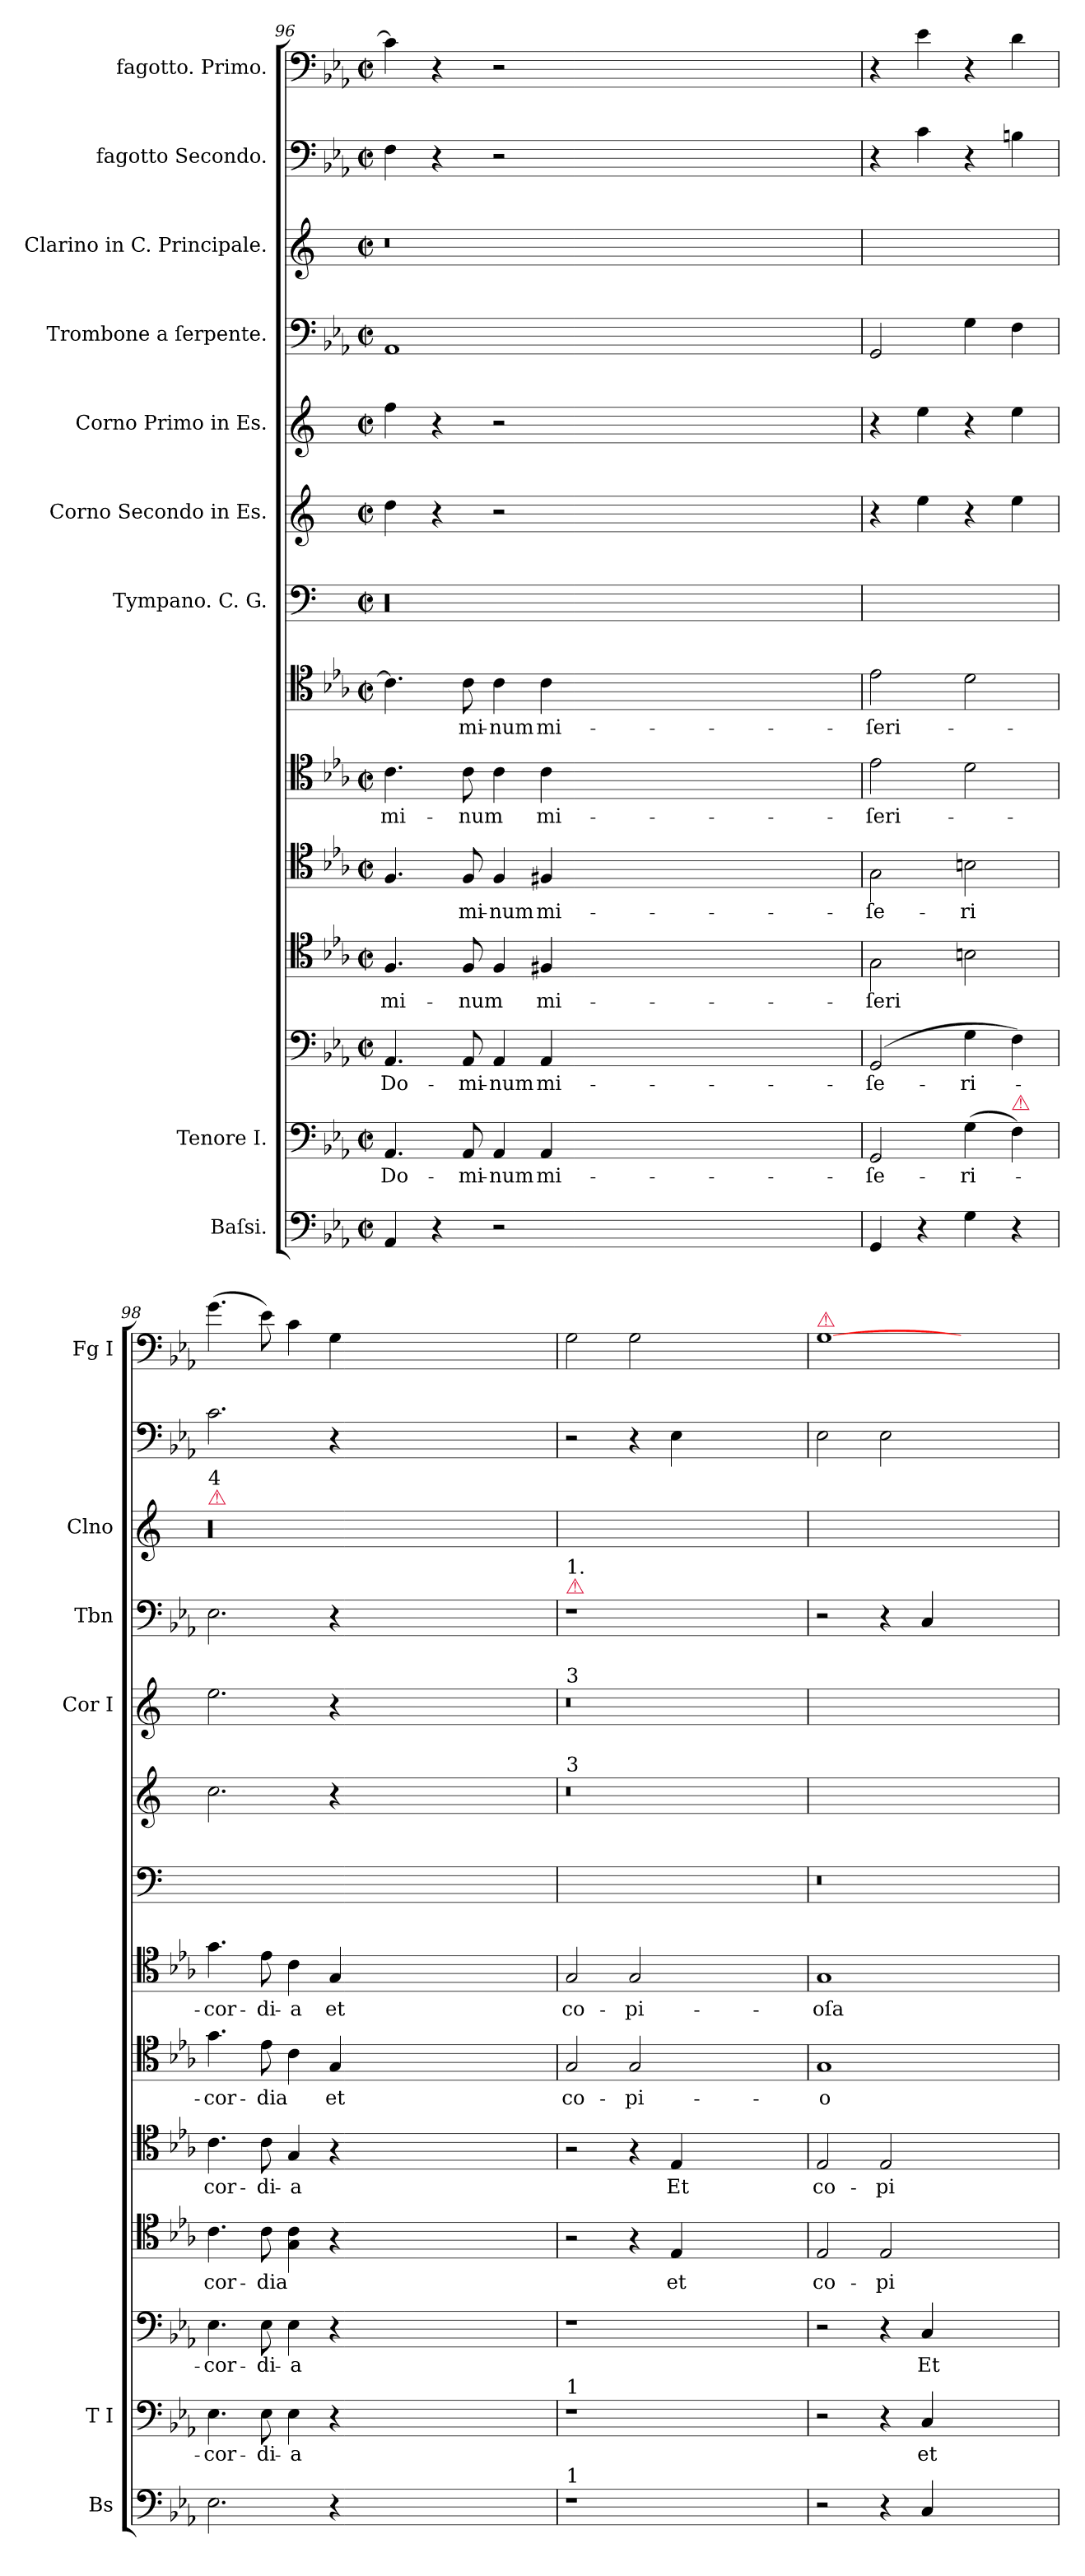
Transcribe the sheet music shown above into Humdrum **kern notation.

**kern	**kern	**text	**kern	**text	**kern	**text	**kern	**text	**kern	**text	**kern	**text	**kern	**kern	**kern	**kern	**kern	**kern	**kern
*part9	*part8	*part8	*part8	*part8	*part8	*part8	*part8	*part8	*part8	*part8	*part8	*part8	*part7	*part6	*part5	*part4	*part3	*part2	*part1
*staff14	*staff13	*staff13	*staff12	*staff12	*staff11	*staff11	*staff10	*staff10	*staff9	*staff9	*staff8	*staff8	*staff7	*staff6	*staff5	*staff4	*staff3	*staff2	*staff1
*I"Baſsi.	*I"Tenore I.	*	*	*	*	*	*	*	*	*	*	*	*I"Tympano. C. G.	*I"Corno Secondo in Es.	*I"Corno Primo in Es.	*I"Trombone a ſerpente.	*I"Clarino in C. Principale.	*I"fagotto Secondo.	*I"fagotto. Primo.
*I'Bs	*I'T I	*	*	*	*	*	*	*	*	*	*	*	*	*	*I'Cor I	*I'Tbn	*I'Clno	*	*I'Fg I
*clefF4	*clefF4	*	*clefF4	*	*clefC4	*	*clefC4	*	*clefC4	*	*clefC4	*	*clefF4	*clefG2	*clefG2	*clefF4	*clefG2	*clefF4	*clefF4
*	*	*	*	*	*	*	*	*	*	*	*	*	*	*ITrd5c9	*ITrd5c9	*	*	*	*
*k[b-e-a-]	*k[b-e-a-]	*	*k[b-e-a-]	*	*k[b-e-a-]	*	*k[b-e-a-]	*	*k[b-e-a-]	*	*k[b-e-a-]	*	*k[]	*k[b-e-a-]	*k[b-e-a-]	*k[b-e-a-]	*k[]	*k[b-e-a-]	*k[b-e-a-]
*c:	*c:	*	*c:	*	*c:	*	*c:	*	*c:	*	*c:	*	*	*c:	*c:	*c:	*	*c:	*c:
*M2/2	*M2/2	*	*M2/2	*	*M2/2	*	*M2/2	*	*M2/2	*	*M2/2	*	*M2/2	*M2/2	*M2/2	*M2/2	*M2/2	*M2/2	*M2/2
*met(c|)	*met(c|)	*	*met(c|)	*	*met(c|)	*	*met(c|)	*	*met(c|)	*	*met(c|)	*	*met(c|)	*met(c|)	*met(c|)	*met(c|)	*met(c|)	*met(c|)	*met(c|)
=96	=96	=96	=96	=96	=96	=96	=96	=96	=96	=96	=96	=96	=96	=96	=96	=96	=96	=96	=96
4AA-/	4.AA-/	Do-	4.AA-/	Do-	4.F/	-mi-	4.F/	.	4.c\	-mi-	4.c\]	.	00r	4f\	4a-\	1AA-/	0r	4F\	4c\]
4r	.	.	.	.	.	.	.	.	.	.	.	.	.	4r	4r	.	.	4r	4r
.	8AA-/	-mi-	8AA-/	-mi-	8F/	-num	8F/	-mi-	8c\	-num	8c\	-mi-	.	.	.	.	.	.	.
2r	4AA-/	-num	4AA-/	-num	4F/	.	4F/	-num	4c\	.	4c\	-num	.	2r	2r	.	.	2r	2r
.	4AA-/	mi-	4AA-/	mi-	4F#X/	mi-	4F#X/	mi-	4c\	mi-	4c\	mi-	.	.	.	.	.	.	.
0.ryy	0.ryy	.	0.ryy	.	0.ryy	.	0.ryy	.	0.ryy	.	0.ryy	.	.	0.ryy	0.ryy	0.ryy	.	0.ryy	0.ryy
.	.	.	.	.	.	.	.	.	.	.	.	.	.	.	.	.	0ryy	.	.
=97	=97	=97	=97	=97	=97	=97	=97	=97	=97	=97	=97	=97	=97	=97	=97	=97	=97	=97	=97
4GG/	2GG/	-ſe-	(>2GG/	-ſe-	2G\	-ſeri	2G\	-ſe-	2e-\	-ſeri-	2e-\	-ſeri-	1ryy	4r	4r	2GG/	1ryy	4r	4r
4r	.	.	.	.	.	.	.	.	.	.	.	.	.	4g\	4g\	.	.	4c\	4e-\
4G\	(>4G\	-ri-	4G\	-ri-	2Bn\	.	2Bn\	-ri	2d\	.	2d\	.	.	4r	4r	4G\	.	4r	4r
!	!LO:TX:a:color=crimson:t=⚠	!	!	!	!	!	!	!	!	!	!	!	!	!	!	!	!	!	!
4r	4F\)	.	4F\)	.	.	.	.	.	.	.	.	.	.	4g\	4g\	4F\	.	4Bn\	4d\
=98	=98	=98	=98	=98	=98	=98	=98	=98	=98	=98	=98	=98	=98	=98	=98	=98	=98	=98	=98
!	!	!	!	!	!	!	!	!	!	!	!	!	!	!	!	!	!LO:TX:a:color=crimson:t=⚠	!	!
!	!	!	!	!	!	!	!	!	!	!	!	!	!	!	!	!	!LO:TX:a:t=4	!	!
2.E-\	4.E-\	-cor-	4.E-\	-cor-	4.c\	-cor-	4.c\	-cor-	4.g\	-cor-	4.g\	-cor-	00ryy	2.e-\	2.g\	2.E-\	00r	2.c\	(>4.g\
.	8E-\	-di-	8E-\	-di-	8c\	-dia	8c\	-di-	8e-\	-dia	8e-\	-di-	.	.	.	.	.	.	8e-\)
.	4E-\	-a	4E-\	-a	4G\ 4c\	.	4G/	-a	4c\	.	4c\	-a	.	.	.	.	.	.	4c\
4r	4r	.	4r	.	4r	.	4r	.	4G/	et	4G/	et	.	4r	4r	4r	.	4r	4G\
0.ryy	0.ryy	.	0.ryy	.	0.ryy	.	0.ryy	.	0.ryy	.	0.ryy	.	.	0.ryy	0.ryy	0.ryy	.	0.ryy	0.ryy
=99	=99	=99	=99	=99	=99	=99	=99	=99	=99	=99	=99	=99	=99	=99	=99	=99	=99	=99	=99
!	!	!	!	!	!	!	!	!	!	!	!	!	!	!	!	!LO:TX:a:color=crimson:t=⚠	!	!	!
!	!	!	!	!	!	!	!	!	!	!	!	!	!	!	!	!LO:TX:a:t=1.	!	!	!
!	!	!	!	!	!	!	!	!	!	!	!	!	!	!	!LO:TX:a:t=3	!	!	!	!
!	!	!	!	!	!	!	!	!	!	!	!	!	!	!LO:TX:a:t=3	!	!	!	!	!
!	!LO:TX:a:t=1	!	!	!	!	!	!	!	!	!	!	!	!	!	!	!	!	!	!
!LO:TX:a:t=1	!	!	!	!	!	!	!	!	!	!	!	!	!	!	!	!	!	!	!
1r	1r	.	1r	.	2r	.	2r	.	2G/	co-	2G/	co-	0ryy	0r	0r	1r	0ryy	2r	2G\
.	.	.	.	.	4r	.	4r	.	2G/	-pi-	2G/	-pi-	.	.	.	.	.	4r	2G\
.	.	.	.	.	4E-/	et	4E-/	Et	.	.	.	.	.	.	.	.	.	4E-\	.
1ryy	1ryy	.	1ryy	.	1ryy	.	1ryy	.	1ryy	.	1ryy	.	.	.	.	1ryy	.	1ryy	1ryy
=100	=100	=100	=100	=100	=100	=100	=100	=100	=100	=100	=100	=100	=100	=100	=100	=100	=100	=100	=100
!	!	!	!	!	!	!	!	!	!	!	!	!	!	!	!	!	!	!	!LO:TX:a:color=crimson:t=⚠
2r	2r	.	2r	.	2E-/	co-	2E-/	co-	1G/	-o-	1G/	-oſa	0r	0ryy	0ryy	2r	0ryy	2E-\	[1G\
4r	4r	.	4r	.	2E-/	-pi-	2E-/	-pi-	.	.	.	.	.	.	.	4r	.	2E-\	.
4C/	4C/	et	4C/	Et	.	.	.	.	.	.	.	.	.	.	.	4C/	.	.	.
1ryy	1ryy	.	1ryy	.	1ryy	.	1ryy	.	1ryy	.	1ryy	.	.	.	.	1ryy	.	1ryy	1ryy
=	=	=	=	=	=	=	=	=	=	=	=	=	=	=	=	=	=	=	=
*-	*-	*-	*-	*-	*-	*-	*-	*-	*-	*-	*-	*-	*-	*-	*-	*-	*-	*-	*-
